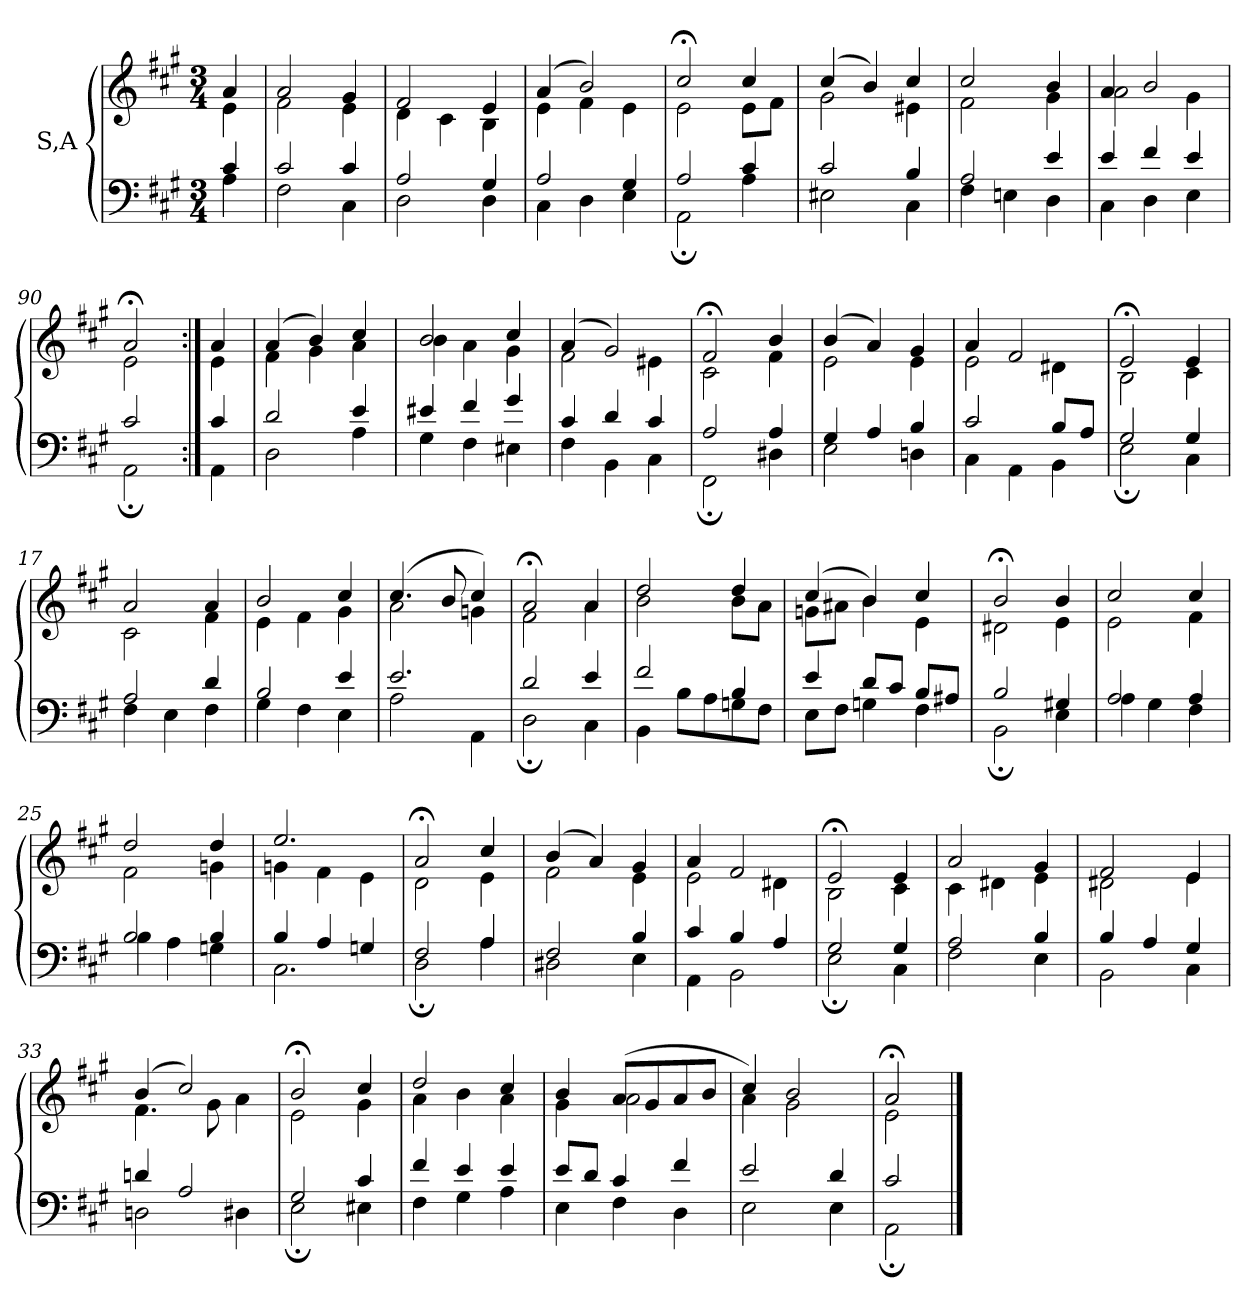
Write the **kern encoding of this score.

**kern	**kern
*part1	*part1
*staff2	*staff1
*I"S,A	*
!!LO:LB:g=z
*clefF4	*clefG2
*k[f#c#g#]	*k[f#c#g#]
*M3/4	*M3/4
=	=
*^	*^
4c#	4A	4a	4e
=1	=1	=1	=1
2c#	2F#	2a	2f#
4c#	4C#	4g#	4e
=2	=2	=2	=2
2A	2D	2f#	4d
.	.	.	4c#
4G#	4D	4e	4B
=3	=3	=3	=3
2A	4C#	(>4a	4e
.	4D	2b)	4f#
4G#	4E	.	4e
=4	=4	=4	=4
2A	2AA;	2cc#;<	2e
4c#	4A	4cc#	8eL
.	.	.	8f#J
=5	=5	=5	=5
2c#	2E#X	(>4cc#	2g#
.	.	4b)	.
4B	4C#	4cc#	4e#X
=6	=6	=6	=6
2A	4F#	2cc#	2f#
.	4En	.	.
4e	4D	4b	4g#
=7	=7	=7	=7
4e	4C#	4a	2a
4f#	4D	2b	.
4e	4E	.	4g#
!!LO:LB:g=z	!!
=90	=90	=90	=90
2c#	2AA;	2a;<	2e
=91:|!	=91:|!	=91:|!	=91:|!
4c#	4AA	4a	4e
=10	=10	=10	=10
2d	2D	(>4a	4f#
.	.	4b)	4g#
4e	4A	4cc#	4a
=11	=11	=11	=11
4e#X	4G#	2b	4b
4f#	4F#	.	4a
4g#	4E#X	4cc#	4g#
=12	=12	=12	=12
4c#	4F#	(>4a	2f#
4d	4BB	2g#)	.
4c#	4C#	.	4e#X
=13	=13	=13	=13
2A	2FF#;	2f#;<	2c#
4A	4D#X	4b	4f#
=14	=14	=14	=14
4G#	2E	(>4b	2e
4A	.	4a)	.
4B	4Dn	4g#	4e
=15	=15	=15	=15
2c#	4C#	4a	2e
.	4AA	2f#	.
8BL	4BB	.	4d#X
8AJ	.	.	.
!!LO:LB:g=z	!!
=16	=16	=16	=16
2G#	2E;	2e;<	2B
4G#	4C#	4e	4c#
=17	=17	=17	=17
2A	4F#	2a	2c#
.	4E	.	.
4d	4F#	4a	4f#
=18	=18	=18	=18
2B	4G#	2b	4e
.	4F#	.	4f#
4e	4E	4cc#	4g#
=19	=19	=19	=19
2.e	2A	(>4.cc#	2a
.	.	8b	.
.	4AA	4cc#)	4gn
=20	=20	=20	=20
2d	2D;	2a;<	2f#
4e	4C#	4a	4a
=21	=21	=21	=21
2f#	4BB	2dd	2b
.	8BL	.	.
.	8A	.	.
4B	8Gn	4dd	8bL
.	8F#J	.	8aJ
=22	=22	=22	=22
4e	8EL	(>4cc#	8gnL
.	8F#J	.	8a#XJ
8dL	4Gn	4b)	4b
8c#J	.	.	.
8BL	4F#	4cc#	4e
8A#XJ	.	.	.
!!LO:PB:g=z	!!
=23	=23	=23	=23
2B	2BB;	2b;<	2d#X
4G#X	4E	4b	4e
=24	=24	=24	=24
2A	4A	2cc#	2e
.	4G#	.	.
4A	4F#	4cc#	4f#
=25	=25	=25	=25
2B	4B	2dd	2f#
.	4A	.	.
4B	4Gn	4dd	4gn
=26	=26	=26	=26
4B	2.C#	2.ee	4gn
4A	.	.	4f#
4Gn	.	.	4e
=27	=27	=27	=27
2F#	2D;	2a;<	2d
4A	4A	4cc#	4e
=28	=28	=28	=28
2F#	2D#X	(>4b	2f#
.	.	4a)	.
4B	4E	4g#	4e
=29	=29	=29	=29
4c#	4AA	4a	2e
4B	2BB	2f#	.
4A	.	.	4d#X
=30	=30	=30	=30
2G#	2E;	2e;<	2B
4G#	4C#	4e	4c#
!!LO:LB:g=z	!!
=31	=31	=31	=31
2A	2F#	2a	4c#
.	.	.	4d#X
4B	4E	4g#	4e
=32	=32	=32	=32
4B	2BB	2f#	2d#X
4A	.	.	.
4G#	4C#	4e	4e
=33	=33	=33	=33
4dn	2Dn	(>4b	4.f#
2A	.	2cc#)	.
.	.	.	8g#
.	4D#X	.	4a
=34	=34	=34	=34
2G#	2E;	2b;<	2e
4c#	4E#X	4cc#	4g#
=35	=35	=35	=35
4f#	4F#	2dd	4a
4e	4G#	.	4b
4e	4A	4cc#	4a
=36	=36	=36	=36
8eL	4E	4b	4g#
8dJ	.	.	.
4c#	4F#	(>8aL	2a
.	.	8g#	.
4f#	4D	8a	.
.	.	8bJ	.
=37	=37	=37	=37
2e	2E	4cc#)	4a
.	.	2b	2g#
4d	4E	.	.
=38	=38	=38	=38
2c#	2AA;	2a;<	2e
*v	*v	*	*
*	*v	*v
==	==
*-	*-
